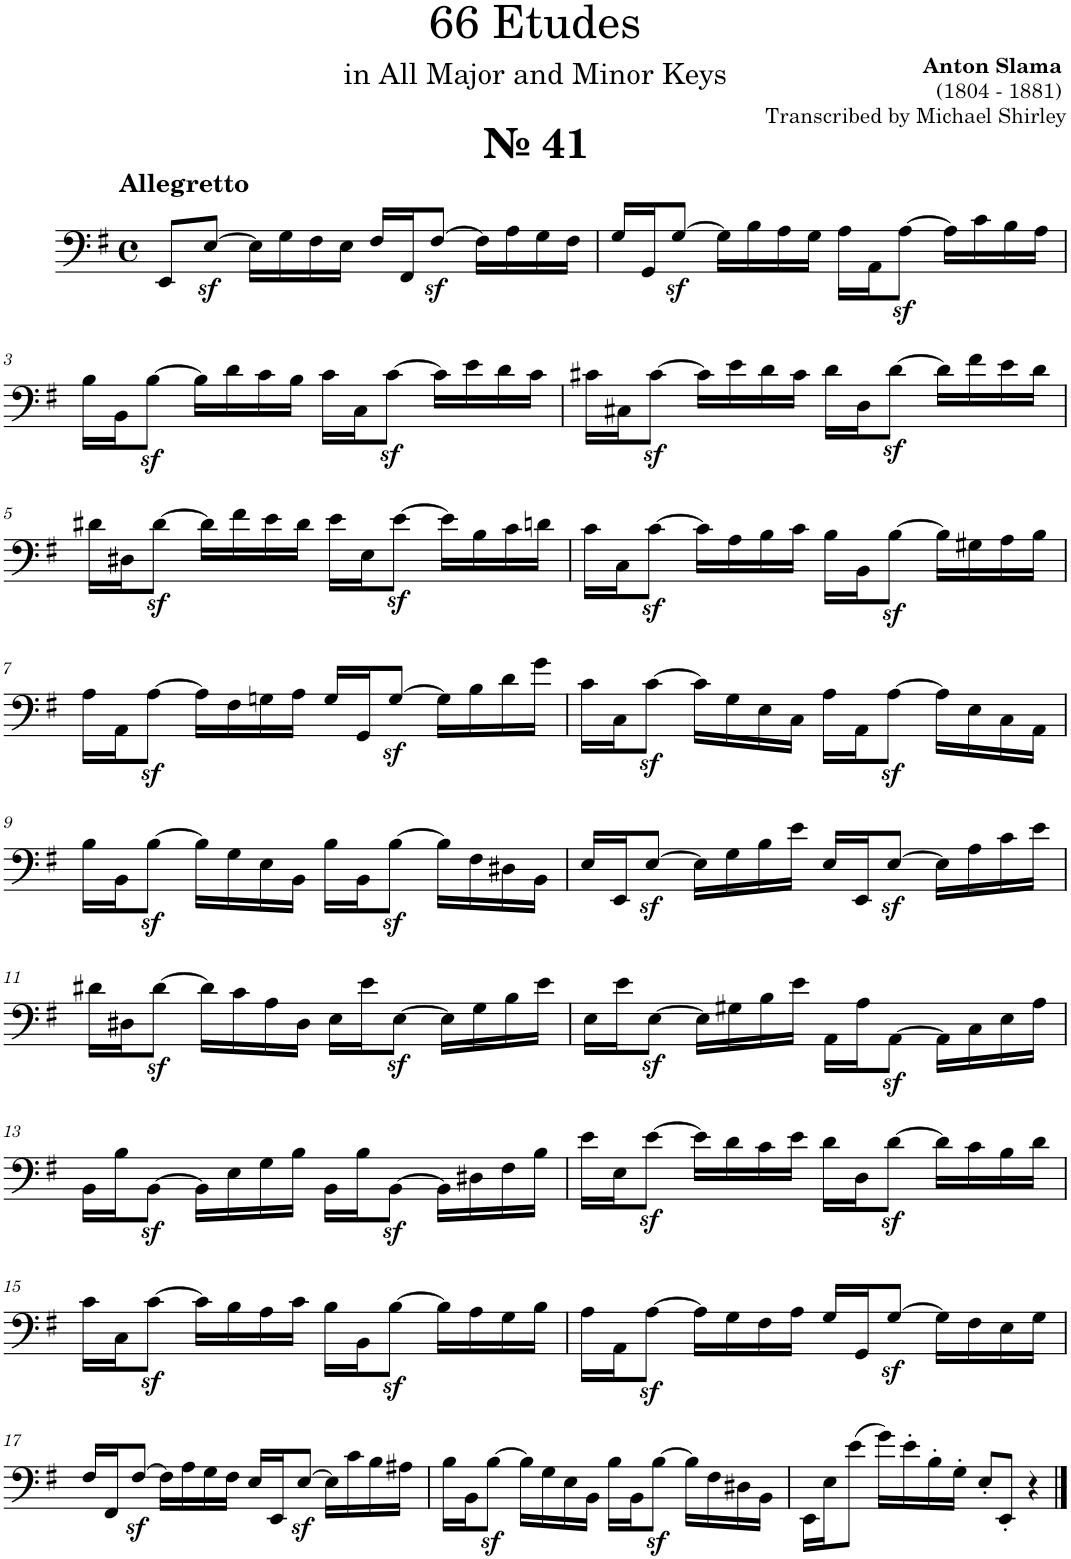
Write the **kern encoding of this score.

**kern
*part1
*staff1
*I"Trombone
*I'Tbn.
*clefF4
*k[f#]
*M4/4
*met(c)
=1
!LO:TX:a:B:t=№ 41
!LO:TX:a:B:t=Allegretto
8EE/L
[>8Ez</J
16E\LL]
16G\
16F#\
16E\JJ
16F#/LL
16FF#/J
[>8F#z</J
16F#\LL]
16A\
16G\
16F#\JJ
=2
16G/LL
16GG/J
[>8Gz</J
16G\LL]
16B\
16A\
16G\JJ
16A\LL
16AA\J
[>8Az<\J
16A\LL]
16c\
16B\
16A\JJ
!!LO:LB:g=z
=3
16B\LL
16BB\J
[>8Bz<\J
16B\LL]
16d\
16c\
16B\JJ
16c\LL
16C\J
[>8cz<\J
16c\LL]
16e\
16d\
16c\JJ
=4
16c#X\LL
16C#X\J
[>8c#z<\J
16c#\LL]
16e\
16d\
16c#\JJ
16d\LL
16D\J
[>8dz<\J
16d\LL]
16f#\
16e\
16d\JJ
!!LO:LB:g=z
=5
16d#X\LL
16D#X\J
[>8d#z<\J
16d#\LL]
16f#\
16e\
16d#\JJ
16e\LL
16E\J
[>8ez<\J
16e\LL]
16B\
16c\
16dn\JJ
=6
16c\LL
16C\J
[>8cz<\J
16c\LL]
16A\
16B\
16c\JJ
16B\LL
16BB\J
[>8Bz<\J
16B\LL]
16G#X\
16A\
16B\JJ
!!LO:LB:g=z
=7
16A\LL
16AA\J
[>8Az<\J
16A\LL]
16F#\
16Gn\
16A\JJ
16G/LL
16GG/J
[>8Gz</J
16G\LL]
16B\
16d\
16g\JJ
=8
16c\LL
16C\J
[>8cz<\J
16c\LL]
16G\
16E\
16C\JJ
16A\LL
16AA\J
[>8Az<\J
16A\LL]
16E\
16C\
16AA\JJ
!!LO:LB:g=z
=9
16B\LL
16BB\J
[>8Bz<\J
16B\LL]
16G\
16E\
16BB\JJ
16B\LL
16BB\J
[>8Bz<\J
16B\LL]
16F#\
16D#X\
16BB\JJ
=10
16E/LL
16EE/J
[>8Ez</J
16E\LL]
16G\
16B\
16e\JJ
16E/LL
16EE/J
[>8Ez</J
16E\LL]
16A\
16c\
16e\JJ
!!LO:LB:g=z
=11
16d#X\LL
16D#X\J
[>8d#z<\J
16d#\LL]
16c\
16A\
16D#\JJ
16E\LL
16e\J
[>8Ez<\J
16E\LL]
16G\
16B\
16e\JJ
=12
16E\LL
16e\J
[>8Ez<\J
16E\LL]
16G#X\
16B\
16e\JJ
16AA\LL
16A\J
[>8AAz<\J
16AA\LL]
16C\
16E\
16A\JJ
!!LO:LB:g=z
=13
16BB\LL
16B\J
[>8BBz<\J
16BB\LL]
16E\
16G\
16B\JJ
16BB\LL
16B\J
[>8BBz<\J
16BB\LL]
16D#X\
16F#\
16B\JJ
=14
16e\LL
16E\J
[>8ez<\J
16e\LL]
16d\
16c\
16e\JJ
16d\LL
16D\J
[>8dz<\J
16d\LL]
16c\
16B\
16d\JJ
!!LO:LB:g=z
=15
16c\LL
16C\J
[>8cz<\J
16c\LL]
16B\
16A\
16c\JJ
16B\LL
16BB\J
[>8Bz<\J
16B\LL]
16A\
16G\
16B\JJ
=16
16A\LL
16AA\J
[>8Az<\J
16A\LL]
16G\
16F#\
16A\JJ
16G/LL
16GG/J
[>8Gz</J
16G\LL]
16F#\
16E\
16G\JJ
!!LO:LB:g=z
=17
16F#/LL
16FF#/J
[>8F#z</J
16F#\LL]
16A\
16G\
16F#\JJ
16E/LL
16EE/J
[>8Ez</J
16E\LL]
16c\
16B\
16A#X\JJ
=18
16B\LL
16BB\J
[>8Bz<\J
16B\LL]
16G\
16E\
16BB\JJ
16B\LL
16BB\J
[>8Bz<\J
16B\LL]
16F#\
16D#X\
16BB\JJ
=19
16EE\LL
16E\J
(>8e\J
16g\LL)
16e'\
16B'\
16G'\JJ
8E'/L
8EE'/J
4r
==
*-
